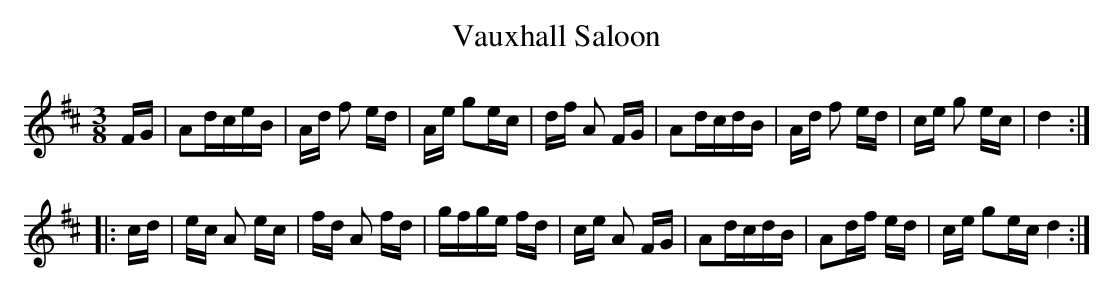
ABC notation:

X:1
T:Vauxhall Saloon
M:3/8
L:1/8
K:D
F/G/|Ad/c/e/B/|A/d/ f e/d/|A/e/ ge/c/|d/f/ A F/G/|Ad/c/d/B/|A/d/ f e/d/|c/e/ g e/c/|d2:|
|:c/d/|e/c/ A e/c/|f/d/ A f/d/|g/f/g/e/ f/d/|c/e/ A F/G/|Ad/c/d/B/ |Ad/f/ e/d/|c/e/ ge/c/ d2:|
